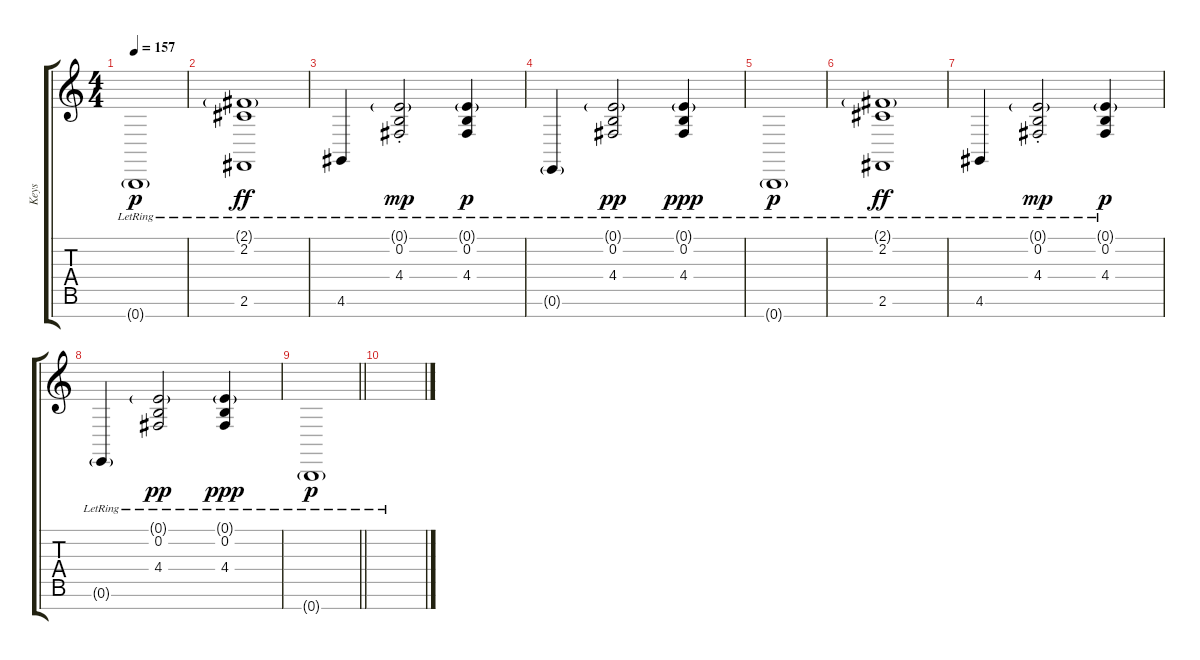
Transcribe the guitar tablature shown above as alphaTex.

\track ("Keys" "Keys") {instrument acousticgrandpiano}
\staff {score tabs}
\tuning (E4 B3 G3 D3 A2 E2 B1) {hide}
\ts (4 4)
\tempo 157
\clef g2
\ks c
0.7{g lr}.1{dy p} |
(2.1{g lr} 2.2{lr} 2.6{lr}).1{dy ff} |
4.6{lr}.4 (0.1{g lr} 0.2{st lr} 4.4{st}).2{dy mp} (0.1{g lr} 0.2{lr} 4.4).4{dy p} |
0.6{g lr}.4 (0.1{g lr} 0.2{lr} 4.4).2{dy pp} (0.1{g lr} 0.2{lr} 4.4).4{dy ppp} |
0.7{g lr}.1{dy p} |
(2.1{g lr} 2.2{lr} 2.6{lr}).1{dy ff} |
4.6{lr}.4 (0.1{g lr} 0.2{st lr} 4.4{st}).2{dy mp} (0.1{g lr} 0.2{lr} 4.4).4{dy p} |
0.6{g lr}.4 (0.1{g lr} 0.2{lr} 4.4).2{dy pp} (0.1{g lr} 0.2{lr} 4.4).4{dy ppp} |
\barLineRight lightlight
0.7{g lr}.1{dy p} |
\section ("" "")
